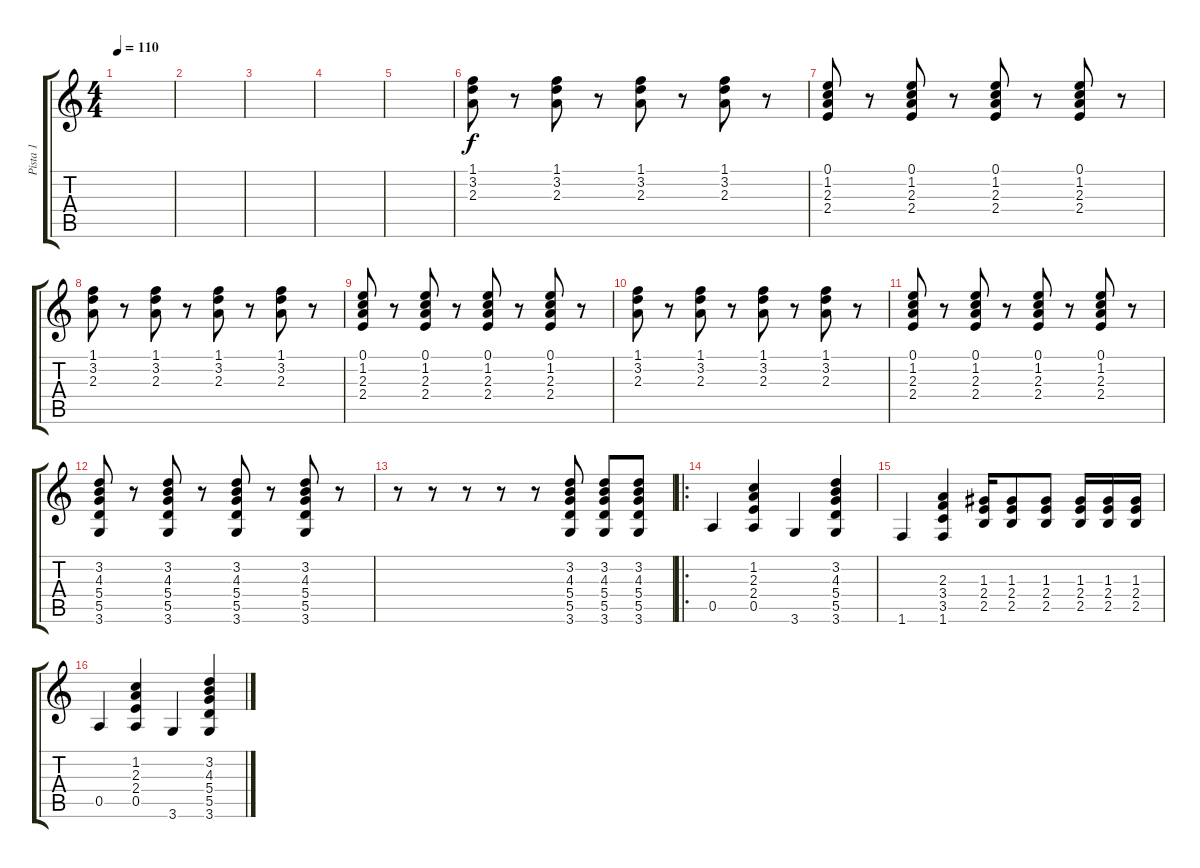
\track ("Pista 1" "Pista 1") {instrument electricguitarclean}
\staff {score tabs}
\tuning (E4 B3 G3 D3 A2 E2) {hide}
\ts (4 4)
\tempo 110
\clef g2
\ks c
|
|
|
|
|
(1.1 3.2 2.3).8{volume 7 instrument distortionguitar} r.8 (1.1 3.2 2.3).8 r.8 (1.1 3.2 2.3).8 r.8 (1.1 3.2 2.3).8 r.8 |
(0.1 1.2 2.3 2.4).8 r.8 (0.1 1.2 2.3 2.4).8 r.8 (0.1 1.2 2.3 2.4).8 r.8 (0.1 1.2 2.3 2.4).8 r.8 |
(1.1 3.2 2.3).8 r.8 (1.1 3.2 2.3).8 r.8 (1.1 3.2 2.3).8 r.8 (1.1 3.2 2.3).8 r.8 |
(0.1 1.2 2.3 2.4).8 r.8 (0.1 1.2 2.3 2.4).8 r.8 (0.1 1.2 2.3 2.4).8 r.8 (0.1 1.2 2.3 2.4).8 r.8 |
(1.1 3.2 2.3).8 r.8 (1.1 3.2 2.3).8 r.8 (1.1 3.2 2.3).8 r.8 (1.1 3.2 2.3).8 r.8 |
(0.1 1.2 2.3 2.4).8 r.8 (0.1 1.2 2.3 2.4).8 r.8 (0.1 1.2 2.3 2.4).8 r.8 (0.1 1.2 2.3 2.4).8 r.8 |
(3.2 4.3 5.4 5.5 3.6).8 r.8 (3.2 4.3 5.4 5.5 3.6).8 r.8 (3.2 4.3 5.4 5.5 3.6).8 r.8 (3.2 4.3 5.4 5.5 3.6).8 r.8 |
r.8 r.8 r.8 r.8 r.8 (3.2 4.3 5.4 5.5 3.6).8{volume 15} (3.2 4.3 5.4 5.5 3.6).8 (3.2 4.3 5.4 5.5 3.6).8 |
\ro
0.5.4 (1.2 2.3 2.4 0.5).4 3.6.4 (3.2 4.3 5.4 5.5 3.6).4 |
1.6.4 (2.3 3.4 3.5 1.6).4 (1.3 2.4 2.5).16 (1.3 2.4 2.5).8 (1.3 2.4 2.5).8 (1.3 2.4 2.5).16 (1.3 2.4 2.5).16 (1.3 2.4 2.5).16 |
0.5.4 (1.2 2.3 2.4 0.5).4 3.6.4 (3.2 4.3 5.4 5.5 3.6).4
